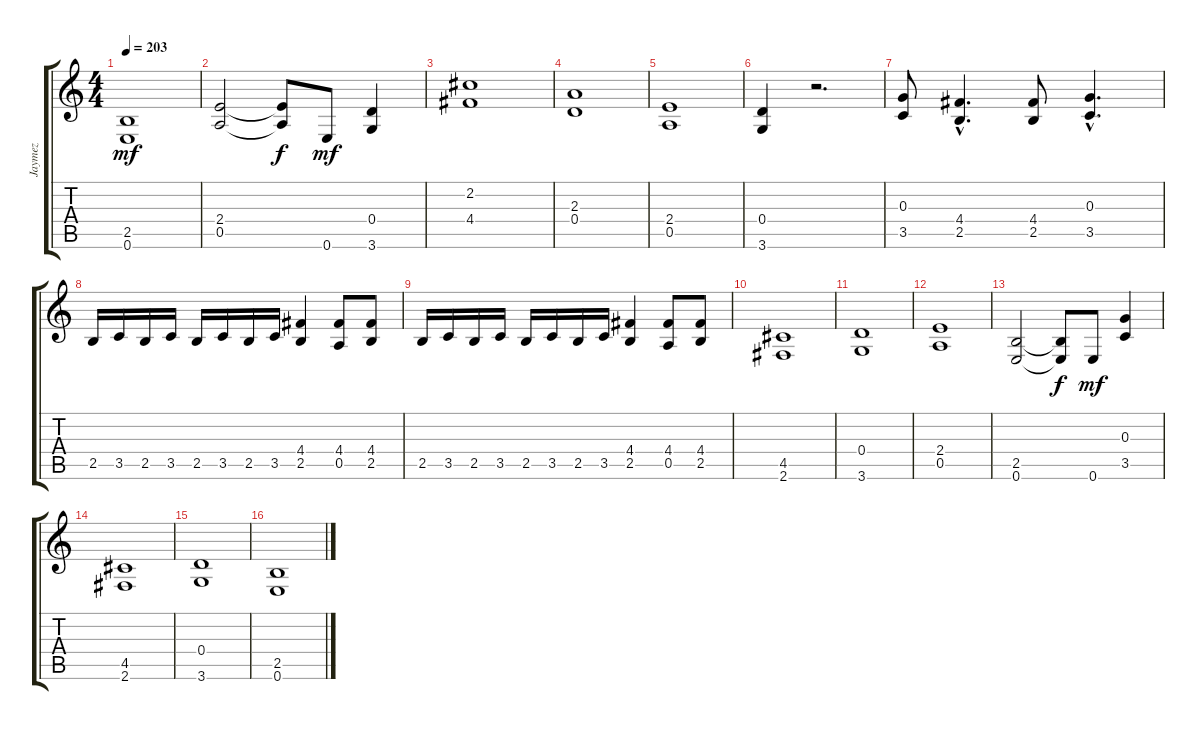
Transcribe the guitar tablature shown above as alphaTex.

\track ("Jaymez" "Jaymez") {instrument distortionguitar}
\staff {score tabs}
\tuning (E4 B3 G3 D3 A2 E2) {hide}
\ts (4 4)
\tempo 203
\clef g2
\ks c
(2.5 0.6).1{dy mf} |
(2.4 0.5).2 (2.4{t} 0.5{t}).8{dy f} 0.6.8{dy mf} (0.4 3.6).4 |
(2.2 4.4).1 |
(2.3 0.4).1 |
(2.4 0.5).1 |
(0.4 3.6).4 r.2{d} |
(0.3 3.5).8 (4.4{hac} 2.5{hac}).4{d} (4.4 2.5).8 (0.3{hac} 3.5{hac}).4{d} |
2.5.16 3.5.16 2.5.16 3.5.16 2.5.16 3.5.16 2.5.16 3.5.16 (4.4 2.5).4 (4.4 0.5).8 (4.4 2.5).8 |
2.5.16 3.5.16 2.5.16 3.5.16 2.5.16 3.5.16 2.5.16 3.5.16 (4.4 2.5).4 (4.4 0.5).8 (4.4 2.5).8 |
(4.5 2.6).1 |
(0.4 3.6).1 |
(2.4 0.5).1 |
(2.5 0.6).2 (2.5{t} 0.6{t}).8{dy f} 0.6.8{dy mf} (0.3 3.5).4 |
(4.5 2.6).1 |
(0.4 3.6).1 |
(2.5 0.6).1
